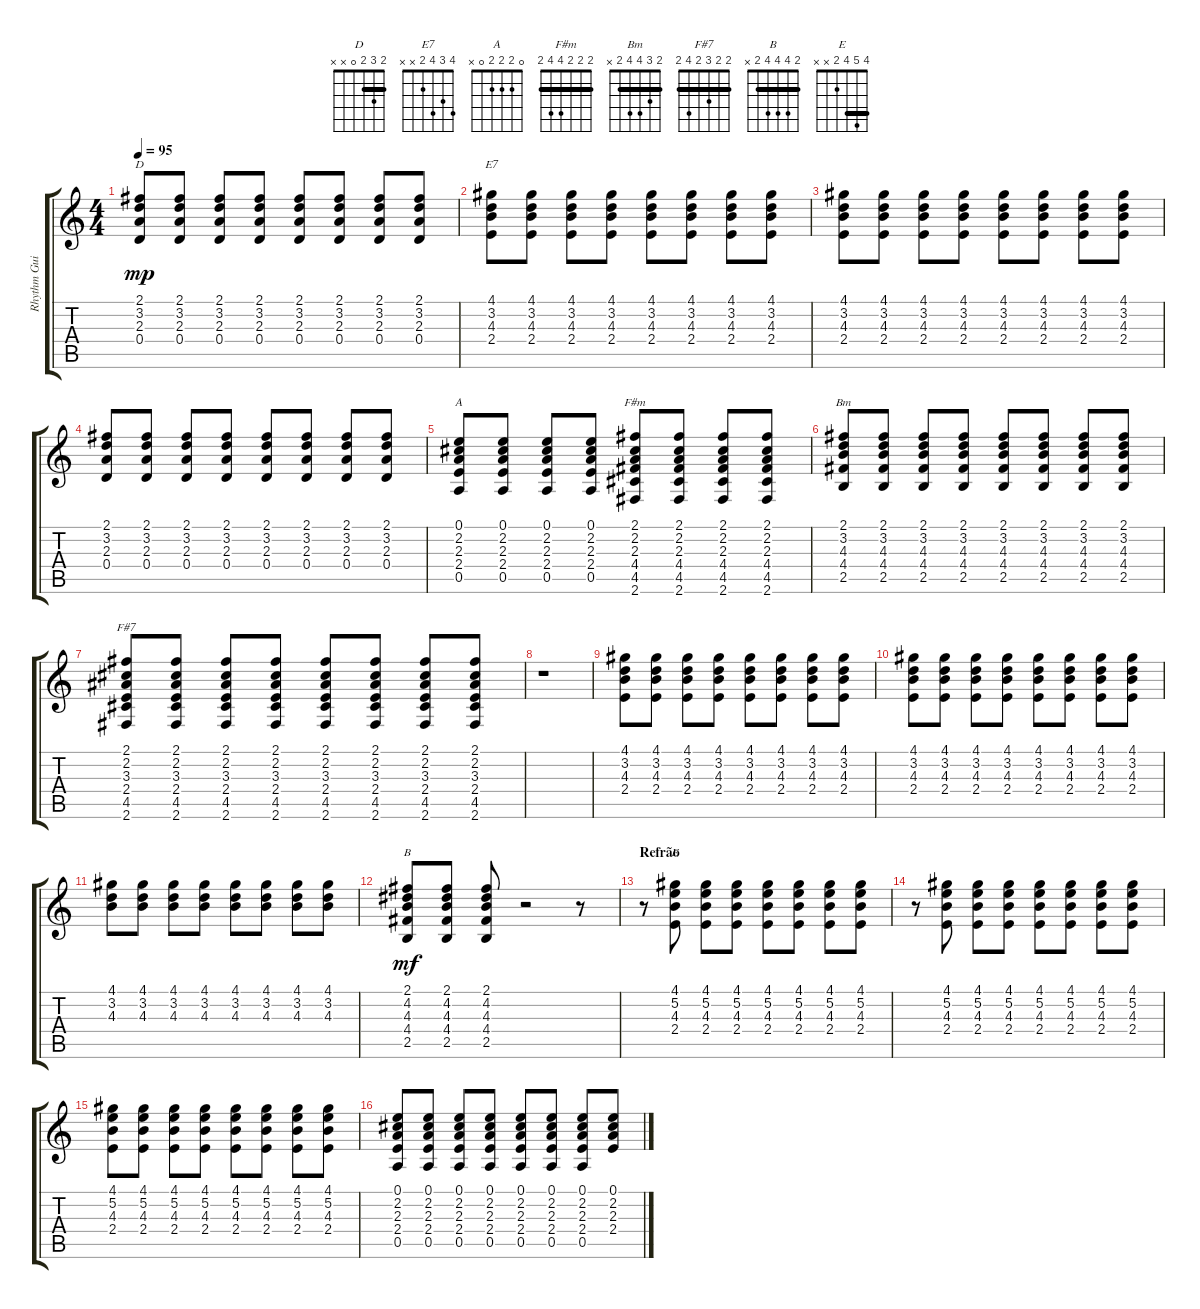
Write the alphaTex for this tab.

\track ("Rhythm Guitar" "Rhythm Gui") {instrument acousticguitarsteel}
\staff {score tabs}
\tuning (E4 B3 G3 D3 A2 E2) {hide}
\chord ("D" 2 3 2 0 x x) {barre 2}
\chord ("E7" 4 3 4 2 x x)
\chord ("A" 0 2 2 2 0 x)
\chord ("F#m" 2 2 2 4 4 2) {barre 2}
\chord ("Bm" 2 3 4 4 2 x) {barre 2}
\chord ("F#7" 2 2 3 2 4 2) {barre 2}
\chord ("B" 2 4 4 4 2 x) {barre 2}
\chord ("E" 4 5 4 2 x x) {barre 4}
\ts (4 4)
\tempo 95
\clef g2
\ks c
(2.1 3.2 2.3 0.4).8{ch "D" dy mp} (2.1 3.2 2.3 0.4).8 (2.1 3.2 2.3 0.4).8 (2.1 3.2 2.3 0.4).8 (2.1 3.2 2.3 0.4).8 (2.1 3.2 2.3 0.4).8 (2.1 3.2 2.3 0.4).8 (2.1 3.2 2.3 0.4).8 |
(4.1 3.2 4.3 2.4).8{ch "E7"} (4.1 3.2 4.3 2.4).8 (4.1 3.2 4.3 2.4).8 (4.1 3.2 4.3 2.4).8 (4.1 3.2 4.3 2.4).8 (4.1 3.2 4.3 2.4).8 (4.1 3.2 4.3 2.4).8 (4.1 3.2 4.3 2.4).8 |
(4.1 3.2 4.3 2.4).8 (4.1 3.2 4.3 2.4).8 (4.1 3.2 4.3 2.4).8 (4.1 3.2 4.3 2.4).8 (4.1 3.2 4.3 2.4).8 (4.1 3.2 4.3 2.4).8 (4.1 3.2 4.3 2.4).8 (4.1 3.2 4.3 2.4).8 |
(2.1 3.2 2.3 0.4).8 (2.1 3.2 2.3 0.4).8 (2.1 3.2 2.3 0.4).8 (2.1 3.2 2.3 0.4).8 (2.1 3.2 2.3 0.4).8 (2.1 3.2 2.3 0.4).8 (2.1 3.2 2.3 0.4).8 (2.1 3.2 2.3 0.4).8 |
(0.1 2.2 2.3 2.4 0.5).8{ch "A"} (0.1 2.2 2.3 2.4 0.5).8 (0.1 2.2 2.3 2.4 0.5).8 (0.1 2.2 2.3 2.4 0.5).8 (2.1 2.2 2.3 4.4 4.5 2.6).8{ch "F#m"} (2.1 2.2 2.3 4.4 4.5 2.6).8 (2.1 2.2 2.3 4.4 4.5 2.6).8 (2.1 2.2 2.3 4.4 4.5 2.6).8 |
(2.1 3.2 4.3 4.4 2.5).8{ch "Bm"} (2.1 3.2 4.3 4.4 2.5).8 (2.1 3.2 4.3 4.4 2.5).8 (2.1 3.2 4.3 4.4 2.5).8 (2.1 3.2 4.3 4.4 2.5).8 (2.1 3.2 4.3 4.4 2.5).8 (2.1 3.2 4.3 4.4 2.5).8 (2.1 3.2 4.3 4.4 2.5).8 |
(2.1 2.2 3.3 2.4 4.5 2.6).8{ch "F#7"} (2.1 2.2 3.3 2.4 4.5 2.6).8 (2.1 2.2 3.3 2.4 4.5 2.6).8 (2.1 2.2 3.3 2.4 4.5 2.6).8 (2.1 2.2 3.3 2.4 4.5 2.6).8 (2.1 2.2 3.3 2.4 4.5 2.6).8 (2.1 2.2 3.3 2.4 4.5 2.6).8 (2.1 2.2 3.3 2.4 4.5 2.6).8 |
r.1 |
(4.1 3.2 4.3 2.4).8 (4.1 3.2 4.3 2.4).8 (4.1 3.2 4.3 2.4).8 (4.1 3.2 4.3 2.4).8 (4.1 3.2 4.3 2.4).8 (4.1 3.2 4.3 2.4).8 (4.1 3.2 4.3 2.4).8 (4.1 3.2 4.3 2.4).8 |
(4.1 3.2 4.3 2.4).8 (4.1 3.2 4.3 2.4).8 (4.1 3.2 4.3 2.4).8 (4.1 3.2 4.3 2.4).8 (4.1 3.2 4.3 2.4).8 (4.1 3.2 4.3 2.4).8 (4.1 3.2 4.3 2.4).8 (4.1 3.2 4.3 2.4).8 |
(4.1 3.2 4.3).8 (4.1 3.2 4.3).8 (4.1 3.2 4.3).8 (4.1 3.2 4.3).8 (4.1 3.2 4.3).8 (4.1 3.2 4.3).8 (4.1 3.2 4.3).8 (4.1 3.2 4.3).8 |
(2.1 4.2 4.3 4.4 2.5).8{ch "B" dy mf} (2.1 4.2 4.3 4.4 2.5).8 (2.1 4.2 4.3 4.4 2.5).8 r.2 r.8 |
\section ("" "Refrão")
r.8 (4.1 5.2 4.3 2.4).8{ch "E"} (4.1 5.2 4.3 2.4).8 (4.1 5.2 4.3 2.4).8 (4.1 5.2 4.3 2.4).8 (4.1 5.2 4.3 2.4).8 (4.1 5.2 4.3 2.4).8 (4.1 5.2 4.3 2.4).8 |
r.8 (4.1 5.2 4.3 2.4).8 (4.1 5.2 4.3 2.4).8 (4.1 5.2 4.3 2.4).8 (4.1 5.2 4.3 2.4).8 (4.1 5.2 4.3 2.4).8 (4.1 5.2 4.3 2.4).8 (4.1 5.2 4.3 2.4).8 |
(4.1 5.2 4.3 2.4).8 (4.1 5.2 4.3 2.4).8 (4.1 5.2 4.3 2.4).8 (4.1 5.2 4.3 2.4).8 (4.1 5.2 4.3 2.4).8 (4.1 5.2 4.3 2.4).8 (4.1 5.2 4.3 2.4).8 (4.1 5.2 4.3 2.4).8 |
(0.1 2.2 2.3 2.4 0.5).8 (0.1 2.2 2.3 2.4 0.5).8 (0.1 2.2 2.3 2.4 0.5).8 (0.1 2.2 2.3 2.4 0.5).8 (0.1 2.2 2.3 2.4 0.5).8 (0.1 2.2 2.3 2.4 0.5).8 (0.1 2.2 2.3 2.4 0.5).8 (0.1 2.2 2.3 2.4).8
